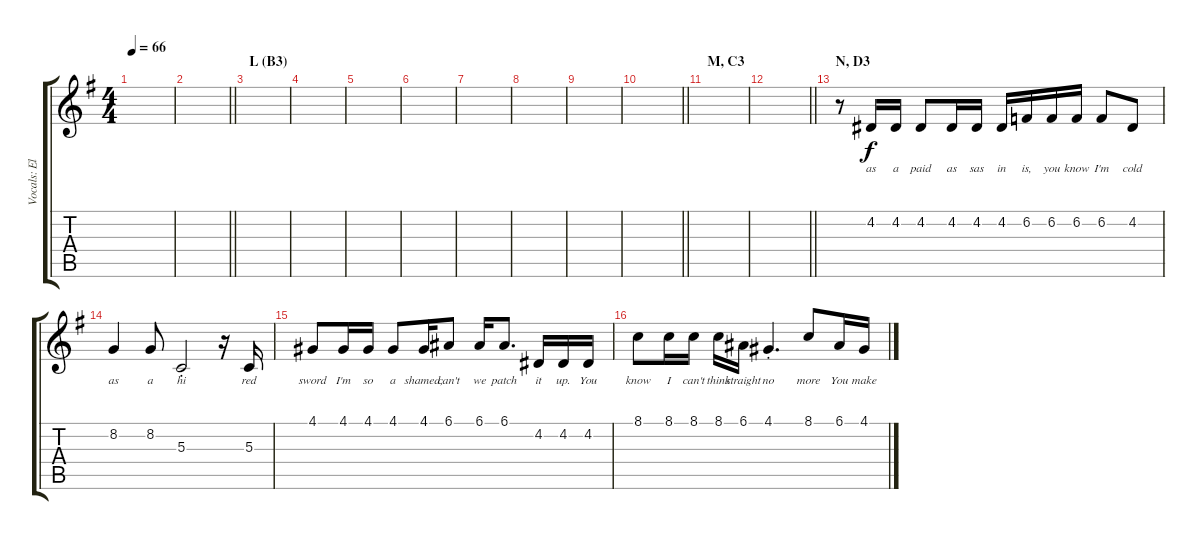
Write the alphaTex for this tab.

\track ("Vocals: Elton John" "Vocals: El") {instrument piccolo}
\staff {score tabs}
\tuning (E4 B3 G3 D3 A2 E2) {hide}
\ts (4 4)
\tempo 66
\clef g2
\ks g
|
\barLineRight lightlight
|
\section ("" "L (B3)")
|
|
|
|
|
|
|
\barLineRight lightlight
|
\section ("" "M, C3")
|
\barLineRight lightlight
|
\section ("" "N, D3")
r.8 4.2.16{lyrics (0 "as") lyrics (1 "") lyrics (2 "") lyrics (3 "") lyrics (4 "")} 4.2.16{lyrics (0 "a") lyrics (1 "") lyrics (2 "") lyrics (3 "") lyrics (4 "")} 4.2.8{lyrics (0 "paid") lyrics (1 "") lyrics (2 "") lyrics (3 "") lyrics (4 "")} 4.2.16{lyrics (0 "as") lyrics (1 "") lyrics (2 "") lyrics (3 "") lyrics (4 "")} 4.2.16{lyrics (0 "sas") lyrics (1 "") lyrics (2 "") lyrics (3 "") lyrics (4 "")} 4.2.16{lyrics (0 "in") lyrics (1 "") lyrics (2 "") lyrics (3 "") lyrics (4 "")} 6.2.16{lyrics (0 "is,") lyrics (1 "") lyrics (2 "") lyrics (3 "") lyrics (4 "")} 6.2.16{lyrics (0 "you") lyrics (1 "") lyrics (2 "") lyrics (3 "") lyrics (4 "")} 6.2.16{lyrics (0 "know") lyrics (1 "") lyrics (2 "") lyrics (3 "") lyrics (4 "")} 6.2.8{lyrics (0 "I'm") lyrics (1 "") lyrics (2 "") lyrics (3 "") lyrics (4 "")} 4.2.8{lyrics (0 "cold") lyrics (1 "") lyrics (2 "") lyrics (3 "") lyrics (4 "")} |
8.2.4{lyrics (0 "as") lyrics (1 "") lyrics (2 "") lyrics (3 "") lyrics (4 "")} 8.2.8{lyrics (0 "a") lyrics (1 "") lyrics (2 "") lyrics (3 "") lyrics (4 "")} 5.3{st}.2{lyrics (0 "hi") lyrics (1 "") lyrics (2 "") lyrics (3 "") lyrics (4 "")} r.16 5.3.16{lyrics (0 "red") lyrics (1 "") lyrics (2 "") lyrics (3 "") lyrics (4 "")} |
4.1.8{lyrics (0 "sword") lyrics (1 "") lyrics (2 "") lyrics (3 "") lyrics (4 "")} 4.1.16{lyrics (0 "I'm") lyrics (1 "") lyrics (2 "") lyrics (3 "") lyrics (4 "")} 4.1.16{lyrics (0 "so") lyrics (1 "") lyrics (2 "") lyrics (3 "") lyrics (4 "")} 4.1.8{lyrics (0 "a") lyrics (1 "") lyrics (2 "") lyrics (3 "") lyrics (4 "")} 4.1.16{lyrics (0 "shamed,") lyrics (1 "") lyrics (2 "") lyrics (3 "") lyrics (4 "")} 6.1.8{lyrics (0 "can't") lyrics (1 "") lyrics (2 "") lyrics (3 "") lyrics (4 "")} 6.1.16{lyrics (0 "we") lyrics (1 "") lyrics (2 "") lyrics (3 "") lyrics (4 "")} 6.1.8{d lyrics (0 "patch") lyrics (1 "") lyrics (2 "") lyrics (3 "") lyrics (4 "")} 4.2.16{lyrics (0 "it") lyrics (1 "") lyrics (2 "") lyrics (3 "") lyrics (4 "")} 4.2.16{lyrics (0 "up.") lyrics (1 "") lyrics (2 "") lyrics (3 "") lyrics (4 "")} 4.2.16{lyrics (0 "You") lyrics (1 "") lyrics (2 "") lyrics (3 "") lyrics (4 "")} |
8.1.8{lyrics (0 "know") lyrics (1 "") lyrics (2 "") lyrics (3 "") lyrics (4 "")} 8.1.16{lyrics (0 "I") lyrics (1 "") lyrics (2 "") lyrics (3 "") lyrics (4 "")} 8.1.16{lyrics (0 "can't") lyrics (1 "") lyrics (2 "") lyrics (3 "") lyrics (4 "")} 8.1.16{lyrics (0 "think") lyrics (1 "") lyrics (2 "") lyrics (3 "") lyrics (4 "")} 6.1.16{lyrics (0 "straight") lyrics (1 "") lyrics (2 "") lyrics (3 "") lyrics (4 "")} 4.1{st}.4{d lyrics (0 "no") lyrics (1 "") lyrics (2 "") lyrics (3 "") lyrics (4 "")} 8.1.8{lyrics (0 "more") lyrics (1 "") lyrics (2 "") lyrics (3 "") lyrics (4 "")} 6.1.16{lyrics (0 "You") lyrics (1 "") lyrics (2 "") lyrics (3 "") lyrics (4 "")} 4.1.16{lyrics (0 "make") lyrics (1 "") lyrics (2 "") lyrics (3 "") lyrics (4 "")}
